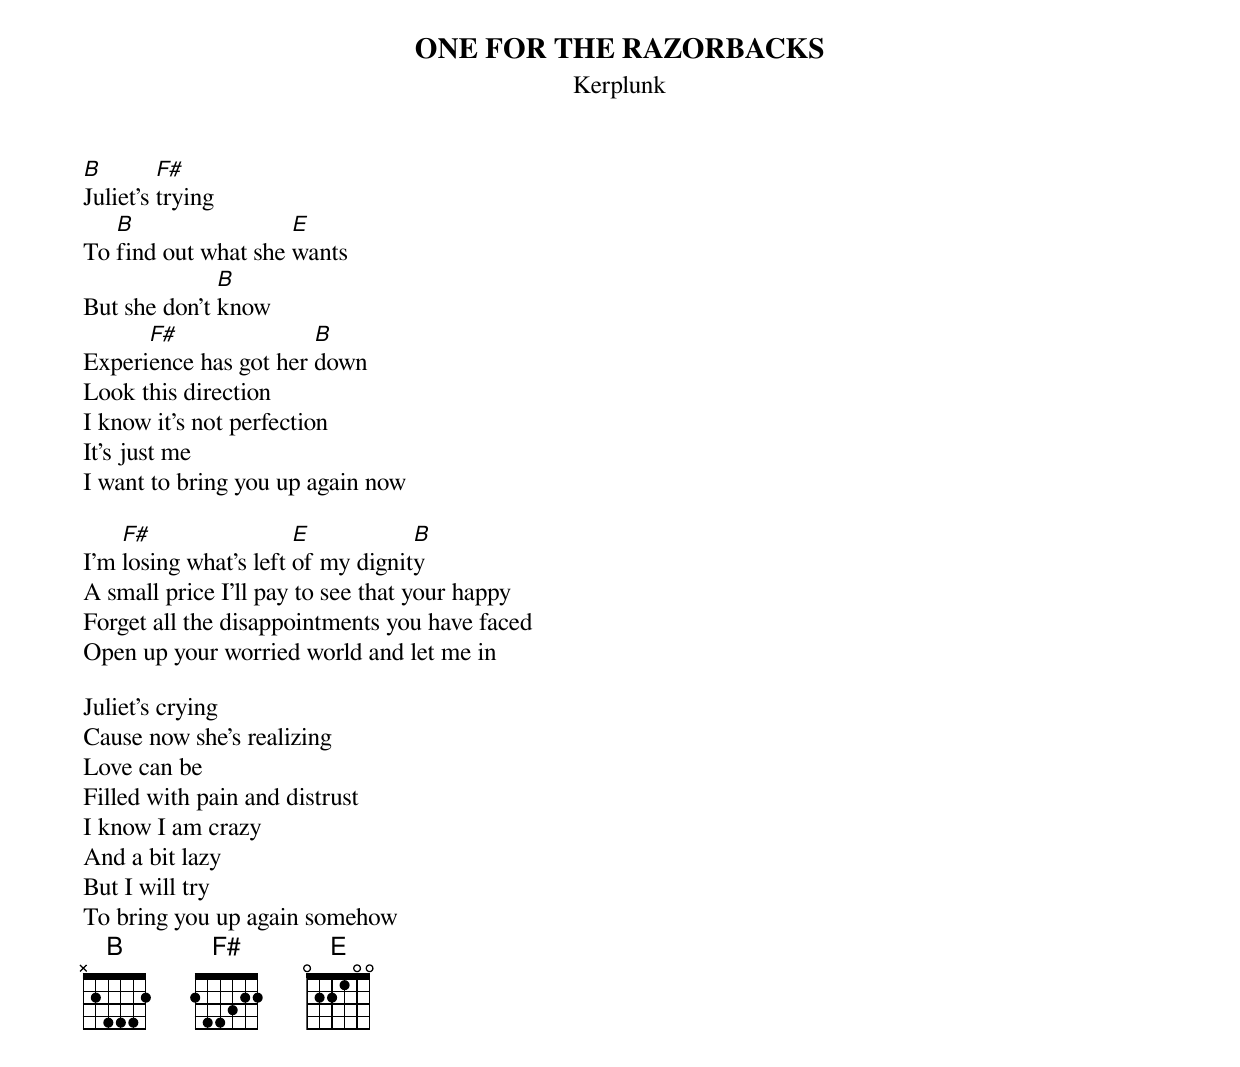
{t:ONE FOR THE RAZORBACKS}
{st:Kerplunk}

[B]Juliet's [F#]trying
To [B]find out what she [E]wants
But she don't [B]know
Experi[F#]ence has got her [B]down
Look this direction
I know it's not perfection
It's just me
I want to bring you up again now

I'm [F#]losing what's left [E]of my dignit[B]y
A small price I'll pay to see that your happy
Forget all the disappointments you have faced
Open up your worried world and let me in

Juliet's crying
Cause now she's realizing
Love can be
Filled with pain and distrust
I know I am crazy
And a bit lazy
But I will try
To bring you up again somehow
